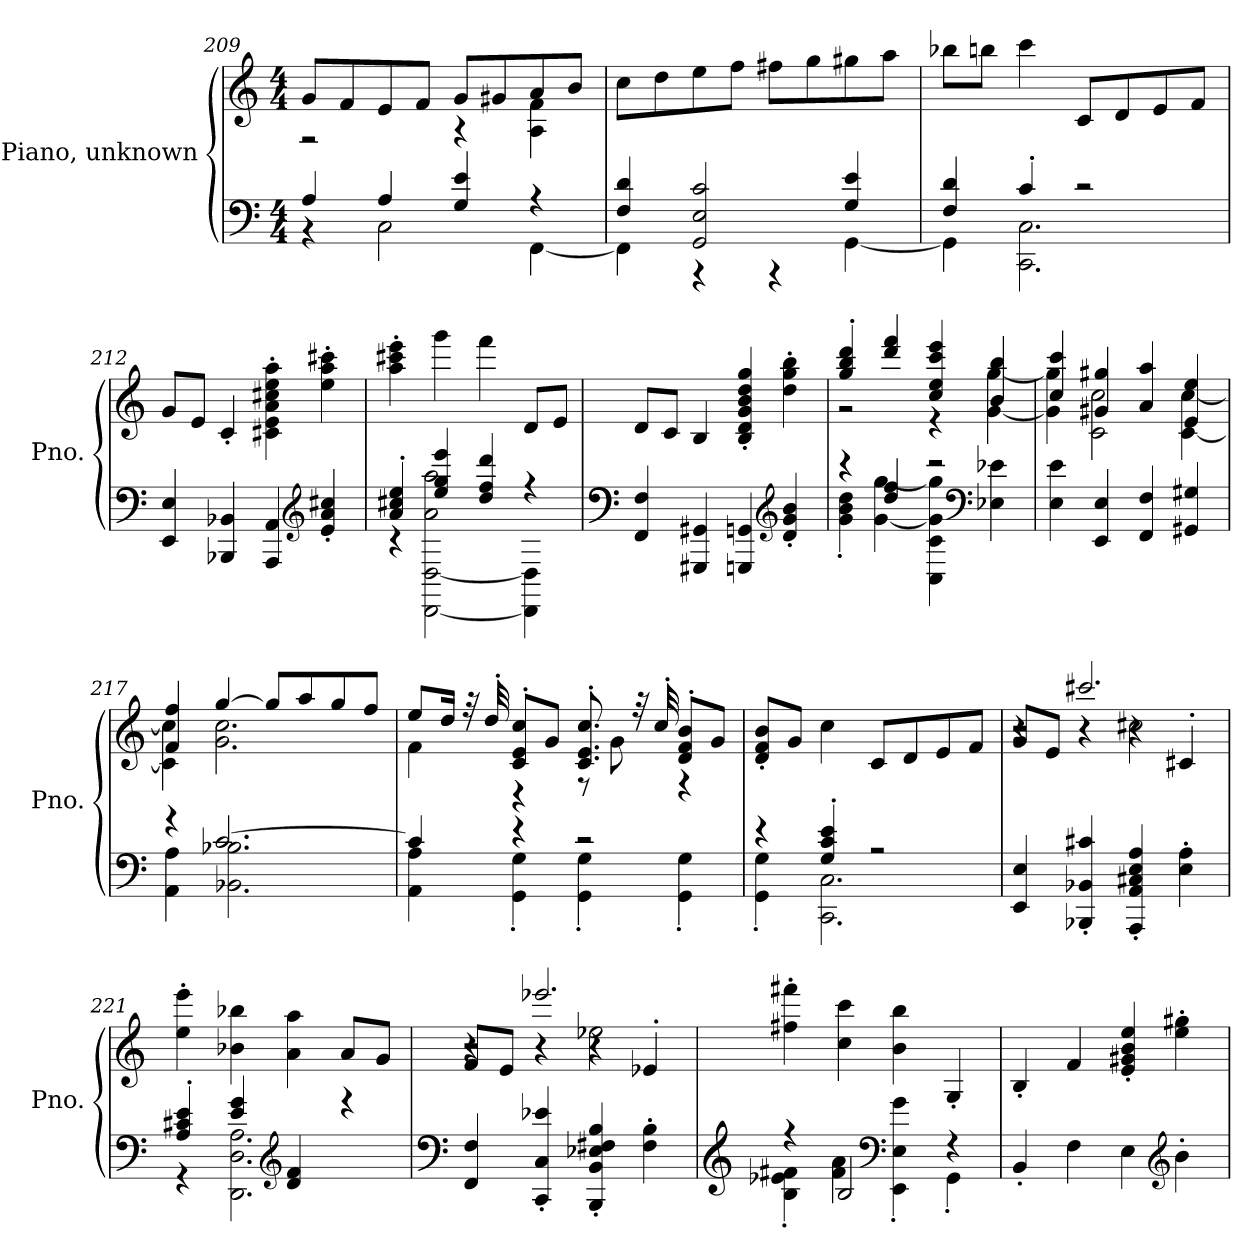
**kern	**kern
*part1	*part1
*staff2	*staff1
*I"Piano, unknown	*
*I'Pno.	*
*clefF4	*clefG2
*k[]	*k[]
*M4/4	*M4/4
=209	=209
*^	*^
4A/	4r	8g/L	2r
.	.	8f/	.
4A/	2C\	8e/	.
.	.	8f/J	.
4G/ 4e/	.	8g/L	4r
.	.	8g#X/	.
4r	[4FF\	8a/	4A\ 4f\
.	.	8b/J	.
*	*	*v	*v
!!LO:LB:g=z
=210	=210	=210
4F/ 4d/	4FF\]	8cc\L
.	.	8dd\
2GG/ 2E/ 2c/	4r	8ee\
.	.	8ff\J
.	4r	8ff#X\L
.	.	8gg\
4G/ 4e/	[4GG\	8gg#X\
.	.	8aa\J
=211	=211	=211
4F/ 4d/	4GG\]	8bb-X\L
.	.	8bbn\J
4c'/	2.CC\ 2.C\	4ccc\
2r	.	8c/L
.	.	8d/
.	.	8e/
.	.	8f/J
*v	*v	*
=212	=212
4EE/ 4E/	8g/L
.	8e/J
4BBB-X/ 4BB-X/	4c'/
4AAA/ 4AA/	4c#X\' 4e\' 4a\' 4cc#X\' 4ee\' 4aa\'
*clefG2	*
4e/' 4a/' 4cc#X/'	4ee\' 4aa\' 4ccc#X\'
=213	=213
*^	*
4a/' 4cc#X/' 4ee/'	4r	4aa\' 4ccc#X\' 4eee\'
4ee/ 4gg/ 4eee/	[2DD\ [2D\ 2a\ 2aa\	4ggg\
4dd/ 4ff/ 4ddd/	.	4fff\
4r	4DD\] 4D\]	8d/L
.	.	8e/J
*v	*v	*
!!LO:PB:g=z
=214	=214
*clefF4	*
4FF/ 4F/	8d/L
.	8c/J
4GGG#X/ 4GG#X/	4B/
4GGGn/ 4GGn/	4B/' 4d/' 4g/' 4b/' 4dd/' 4gg/'
*clefG2	*
4d/' 4g/' 4b/'	4dd\' 4gg\' 4bb\'
=215	=215
*^	*^
4r	4g\' 4b\' 4dd\'	4gg/' 4bb/' 4ddd/'	2r
4dd/ 4ff/	[4g\ [4gg\	4ddd/ 4fff/	.
2r	4C\ 4c\ 4g\] 4gg\]	4cc/ 4ee/ 4ccc/ 4eee/	4r
*clefF4	*	*	*
.	4E-X\ 4e-X\	4b/ 4bb/	[4g\ [4gg\
*v	*v	*	*
=216	=216	=216
4E\ 4e\	4cc/ 4ccc/	4g\] 4gg\]
4EE/ 4E/	4g#X/ 4gg#X/	2c\ 2cc\
4FF/ 4F/	4a/ 4aa/	.
4GG#X/ 4G#X/	4e/ 4ee/	[4c\ [4cc\
=217	=217	=217
*^	*	*
4r	4AA\ 4A\	4f/ 4ff/	4c\] 4cc\]
[2.c/	2.BB-X\ 2.B-X\	[4gg/	2.g\ 2.cc\
.	.	8gg/L]	.
.	.	8aa/	.
.	.	8gg/	.
.	.	8ff/J	.
!!LO:LB:g=z	!!
=218	=218	=218	=218
4c/]	4AA\ 4A\	8ee/L	4f\
.	.	16dd/Jk	.
.	.	32r	.
.	.	32dd'/	.
4r	4GG\' 4G\'	8c/' 8e/' 8cc/'L	4r
.	.	8g/J	.
2r	4GG\' 4G\'	8.c/' 8.e/' 8.cc/'	8r
.	.	.	8g\
.	.	32r	.
.	.	32cc'/	.
.	4GG\' 4G\'	8d/' 8f/' 8b/'L	4r
.	.	8g/J	.
*	*	*v	*v
=219	=219	=219
4r	4GG\' 4G\'	8d/' 8f/' 8b/'L
.	.	8g/J
4G/' 4c/' 4e/'	2.CC\ 2.C\	4cc\
2r	.	8c/L
.	.	8d/
.	.	8e/
.	.	8f/J
*v	*v	*
=220	=220
*	*^
*	*	*^
4EE/ 4E/	4r	2r	8g/L
.	.	.	8e/J
4BBB-X/' 4BB-X/' 4c#X/'	2.ccc#X/	.	4r
4AAA/' 4AA/' 4C#X/' 4E/' 4A/'	.	2cc#X\	4r
4E\' 4A\'	.	.	4c#X'/
*	*v	*v	*v
=221	=221
*^	*
4A/' 4c#X/' 4e/'	4r	4ee\' 4eee\'
4e/ 4g/	2.DD\ 2.D\ 2.A\	4b-X\ 4bb-X\
*clefG2	*	*
4d/ 4f/	.	4a\ 4aa\
4r	.	8a/L
.	.	8g/J
*v	*v	*
!!LO:LB:g=z
=222	=222
*clefF4	*
*	*^
*	*	*^
4FF/ 4F/	4r	2r	8f/L
.	.	.	8e/J
4CC/' 4C/' 4e-X/'	2.eee-X/	.	4r
4BBB/' 4BB/' 4E-X/' 4F#X/' 4B/'	.	2ee-X\	4r
4F#\' 4B\'	.	.	4e-X'/
*	*v	*v	*v
=223	=223
*clefG2	*
*^	*
4r	4B\' 4e-X\' 4f#X\'	4ff#X\' 4fff#X\'
2B/	4f#\ 4a\	4cc\ 4ccc\
*clefF4	*	*
.	4EE\' 4E\' 4g\'	4b\ 4bb\
4r	4GG'\	4G'/
*v	*v	*
=224	=224
4BB'/	4B'/
4F\	4f/
4E\	4e/' 4g#X/' 4b/' 4ee/'
*clefG2	*
4b'\	4ee\' 4gg#X\'
=	=
*-	*-
